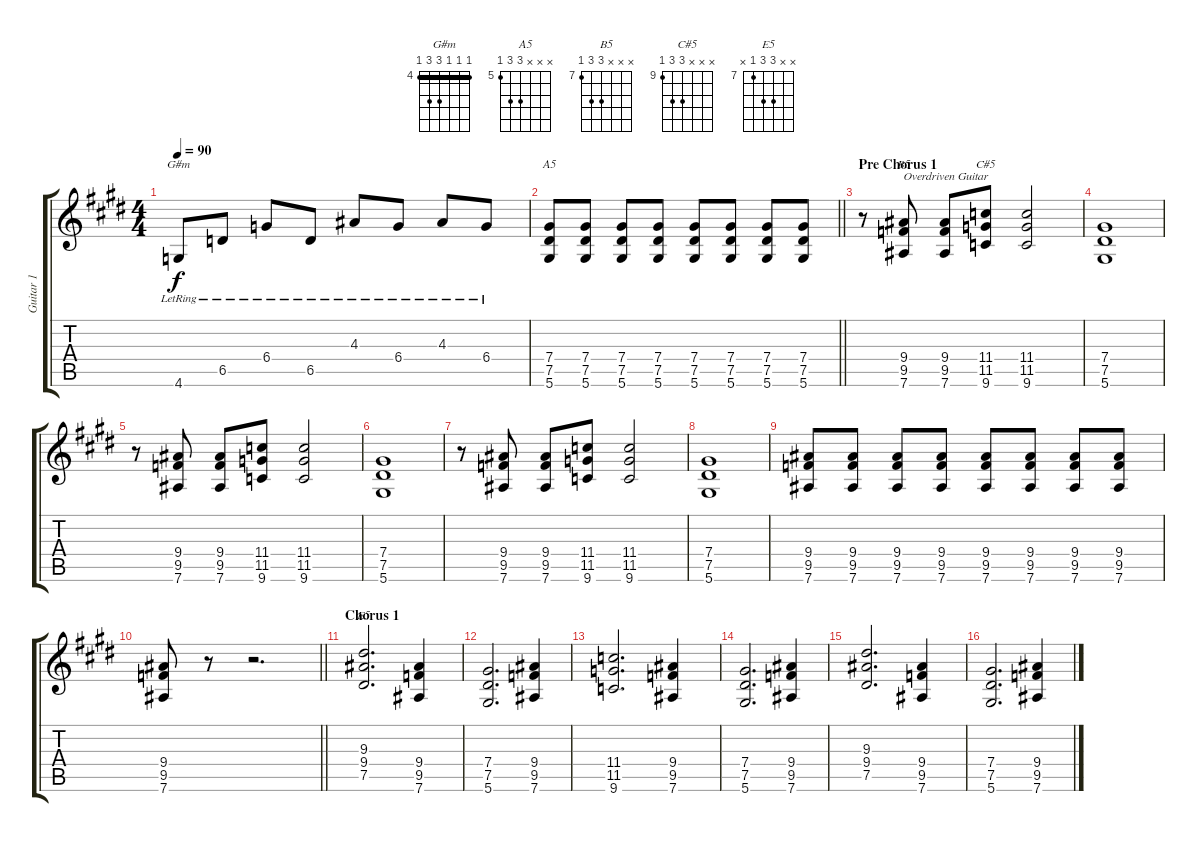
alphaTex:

\track ("Guitar 1" "Guitar 1") {instrument overdrivenguitar}
\staff {score tabs}
\tuning (Eb4 Bb3 Gb3 Db3 Ab2 Eb2) {hide}
\chord ("G#m" 4 4 4 6 6 4) {firstfret 4 barre 4}
\chord ("A5" x x x 7 7 5) {firstfret 5}
\chord ("B5" x x x 9 9 7) {firstfret 7}
\chord ("C#5" x x x 11 11 9) {firstfret 9}
\chord ("E5" x x 9 9 7 x) {firstfret 7}
\ts (4 4)
\tempo 90
\clef g2
\ks e
4.6{lr}.8{ch "G#m" dy f} 6.5{lr}.8 6.4{lr}.8 6.5{lr}.8 4.3{lr}.8 6.4{lr}.8 4.3{lr}.8 6.4{lr}.8 |
\barLineRight lightlight
(7.4 7.5 5.6).8{ch "A5"} (7.4 7.5 5.6).8 (7.4 7.5 5.6).8 (7.4 7.5 5.6).8 (7.4 7.5 5.6).8 (7.4 7.5 5.6).8 (7.4 7.5 5.6).8 (7.4 7.5 5.6).8 |
\section ("" "Pre Chorus 1")
r.8 (9.4 9.5 7.6).8{ch "B5" txt "Overdriven Guitar" instrument overdrivenguitar} (9.4 9.5 7.6).8 (11.4 11.5 9.6).8{ch "C#5"} (11.4 11.5 9.6).2 |
(7.4 7.5 5.6).1 |
r.8 (9.4 9.5 7.6).8 (9.4 9.5 7.6).8 (11.4 11.5 9.6).8 (11.4 11.5 9.6).2 |
(7.4 7.5 5.6).1 |
r.8 (9.4 9.5 7.6).8 (9.4 9.5 7.6).8 (11.4 11.5 9.6).8 (11.4 11.5 9.6).2 |
(7.4 7.5 5.6).1 |
(9.4 9.5 7.6).8 (9.4 9.5 7.6).8 (9.4 9.5 7.6).8 (9.4 9.5 7.6).8 (9.4 9.5 7.6).8 (9.4 9.5 7.6).8 (9.4 9.5 7.6).8 (9.4 9.5 7.6).8 |
\barLineRight lightlight
(9.4 9.5 7.6).8 r.8 r.2{d} |
\section ("" "Chorus 1")
(9.3 9.4 7.5).2{d ch "E5"} (9.4 9.5 7.6).4 |
(7.4 7.5 5.6).2{d} (9.4 9.5 7.6).4 |
(11.4 11.5 9.6).2{d} (9.4 9.5 7.6).4 |
(7.4 7.5 5.6).2{d} (9.4 9.5 7.6).4 |
(9.3 9.4 7.5).2{d} (9.4 9.5 7.6).4 |
(7.4 7.5 5.6).2{d} (9.4 9.5 7.6).4
